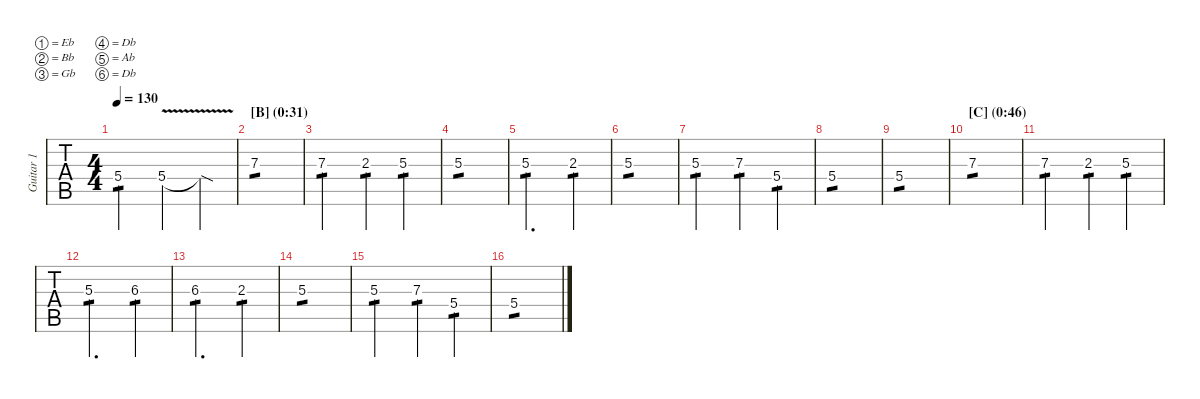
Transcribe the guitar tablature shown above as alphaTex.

\defaultSystemsLayout 4
\hideDynamics
\bracketExtendMode nobrackets
\multiTrackTrackNamePolicy allsystems
\firstSystemTrackNameMode fullname
\otherSystemsTrackNameMode fullname
\otherSystemsTrackNameOrientation horizontal
\track ("Guitar 1" "Guitar 1") {instrument overdrivenguitar}
\staff {tabs}
\tuning (Eb4 Bb3 Gb3 Db3 Ab2 Db2)
\ts (4 4)
\scale
1.07619
\tempo 130
\accidentals auto
\clef g2
\ottava regular
\simile none
\ks aminor
5.4{acc x}.2{tp 1 dy mf} 5.4{v acc x}.4 5.4{sod t acc x}.4 |
\section ("B" "(0:31)")
\scale
0.974603 7.3{acc x}.1{tp 1} |
\scale
0.974603 7.3{acc x}.2{tp 1} 2.3{acc x}.4{tp 1} 5.3{acc #}.4{tp 1} |
\scale
0.974603 5.3{acc #}.1{tp 1} |
\scale
1.01309 5.3{acc #}.2{d tp 1} 2.3{acc x}.4{tp 1} |
\scale
0.995453 5.3{acc #}.1{tp 1} |
\scale
0.991453 5.3{acc #}.2{tp 1} 7.3{acc x}.4{tp 1} 5.4{acc x}.4{tp 1} |
\scale
1.01908 5.4{acc x}.1{tp 1} |
\scale
0.980921 5.4{acc x}.1{tp 1} |
\section ("C" "(0:46)")
\scale
1.024 7.3{acc x}.1{tp 1} |
\scale
0.976004 7.3{acc x}.2{tp 1} 2.3{acc x}.4{tp 1} 5.3{acc #}.4{tp 1} |
\scale
1.02515 5.3{acc #}.2{d tp 1} 6.3{acc #}.4{tp 1} |
\scale
0.974852 6.3{acc #}.2{d tp 1} 2.3{acc x}.4{tp 1} |
\scale
1.01866 5.3{acc #}.1{tp 1} |
\scale
0.981336 5.3{acc #}.2{tp 1} 7.3{acc x}.4{tp 1} 5.4{acc x}.4{tp 1} |
\scale
1.02441 5.4{acc x}.1{tp 1}
